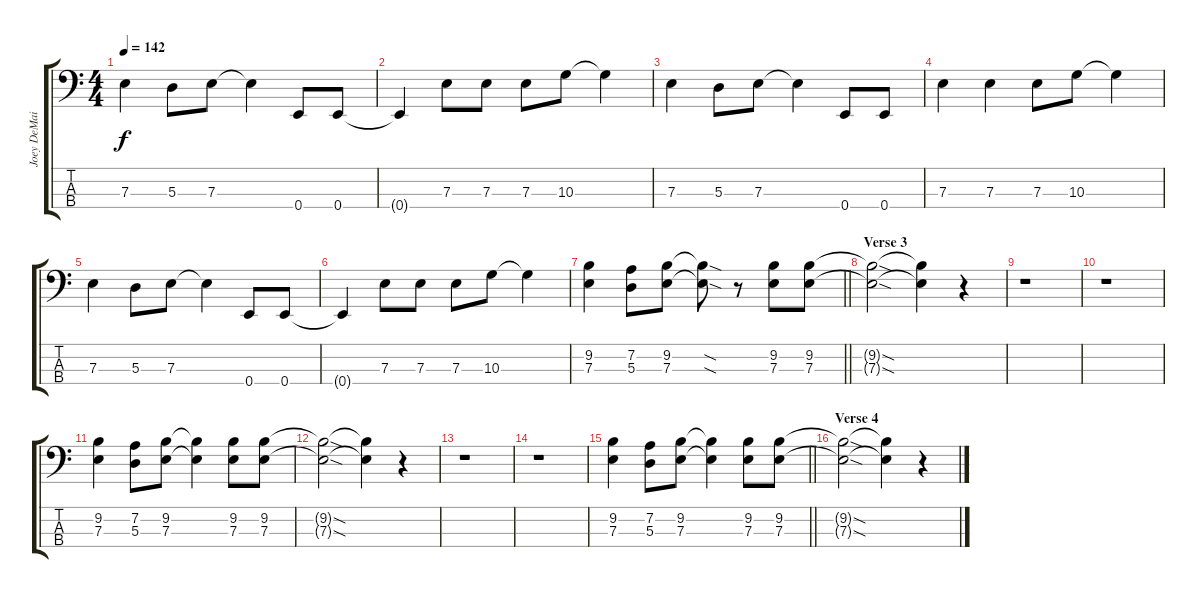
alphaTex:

\track ("Joey DeMaio" "Joey DeMai") {instrument electricbasspick}
\staff {score tabs}
\tuning (G2 D2 A1 E1) {hide}
\ts (4 4)
\tempo 142
\clef f4
\ks c
7.3.4{dy f} 5.3.8 7.3.8 7.3{t}.4 0.4.8 0.4.8 |
0.4{t}.4 7.3.8 7.3.8 7.3.8 10.3.8 10.3{t}.4 |
7.3.4 5.3.8 7.3.8 7.3{t}.4 0.4.8 0.4.8 |
7.3.4 7.3.4 7.3.8 10.3.8 10.3{t}.4 |
7.3.4 5.3.8 7.3.8 7.3{t}.4 0.4.8 0.4.8 |
0.4{t}.4 7.3.8 7.3.8 7.3.8 10.3.8 10.3{t}.4 |
\barLineRight lightlight
(9.2 7.3).4 (7.2 5.3).8 (9.2 7.3).8 (9.2{sod t} 7.3{sod t}).8 r.8 (9.2 7.3).8 (9.2 7.3).8 |
\section ("" "Verse 3")
(9.2{sod t} 7.3{sod t}).2 (9.2{t} 7.3{t}).4 r.4 |
r.1 |
r.1 |
(9.2 7.3).4 (7.2 5.3).8 (9.2 7.3).8 (9.2{t} 7.3{t}).4 (9.2 7.3).8 (9.2 7.3).8 |
(9.2{sod t} 7.3{sod t}).2 (9.2{t} 7.3{t}).4 r.4 |
r.1 |
r.1 |
\barLineRight lightlight
(9.2 7.3).4 (7.2 5.3).8 (9.2 7.3).8 (9.2{t} 7.3{t}).4 (9.2 7.3).8 (9.2 7.3).8 |
\section ("" "Verse 4")
(9.2{sod t} 7.3{sod t}).2 (9.2{t} 7.3{t}).4 r.4
